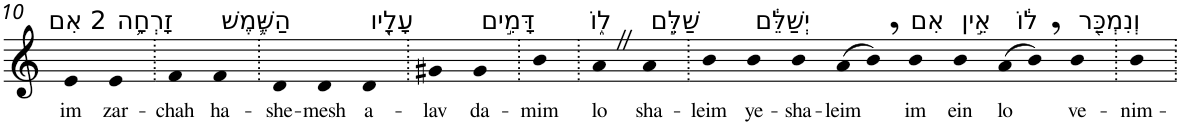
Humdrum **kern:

**kern	**text
*part1	*part1
*staff1	*staff1
*I"Piano	*
*I'Pno	*
!!LO:PB:g=z
*clefG2	*
*k[]	*
=10	=10
!LO:TX:a:t=2 אִם	!
!	!LO:LY:b
4e	im
!LO:TX:a:t=זָרְחָ֥ה	!
!	!LO:LY:b
4e	zar-
=11.	=11.
!	!LO:LY:b
4f	-chah
!LO:TX:a:t=הַשֶּׁ֛מֶשׁ	!
!	!LO:LY:b
4f	ha-
=12.	=12.
!	!LO:LY:b
4d	-she-
!	!LO:LY:b
4d	-mesh
!LO:TX:a:t=עָלָ֖יו	!
!	!LO:LY:b
4d	a-
=13.	=13.
!	!LO:LY:b
4g#X	-lav
!LO:TX:a:t=דָּמִ֣ים	!
!	!LO:LY:b
4g#	da-
=14.	=14.
!	!LO:LY:b
4b	-mim
=15.	=15.
!LO:TX:a:t=ל֑וֹ	!
!	!LO:LY:b
4aZ	lo
!LO:TX:a:t=שַׁלֵּ֣ם	!
!	!LO:LY:b
4a	sha-
=16.	=16.
!	!LO:LY:b
4b	-leim
!LO:TX:a:t=יְשַׁלֵּ֔ם	!
!	!LO:LY:b
4b	ye-
!	!LO:LY:b
4b	-sha-
!	!LO:LY:b
(>8a	-leim
8b,)	.
!LO:TX:a:t=אִם	!
!	!LO:LY:b
4b	im
!LO:TX:a:t=אֵ֣ין	!
!	!LO:LY:b
4b	ein
!LO:TX:a:t=ל֔וֹ	!
!	!LO:LY:b
(>8a	lo
8b,)	.
!LO:TX:a:t=וְנִמְכַּ֖ר	!
!	!LO:LY:b
4b	ve-
=17.	=17.
!	!LO:LY:b
4b	-nim-
=.	=.
*-	*-
